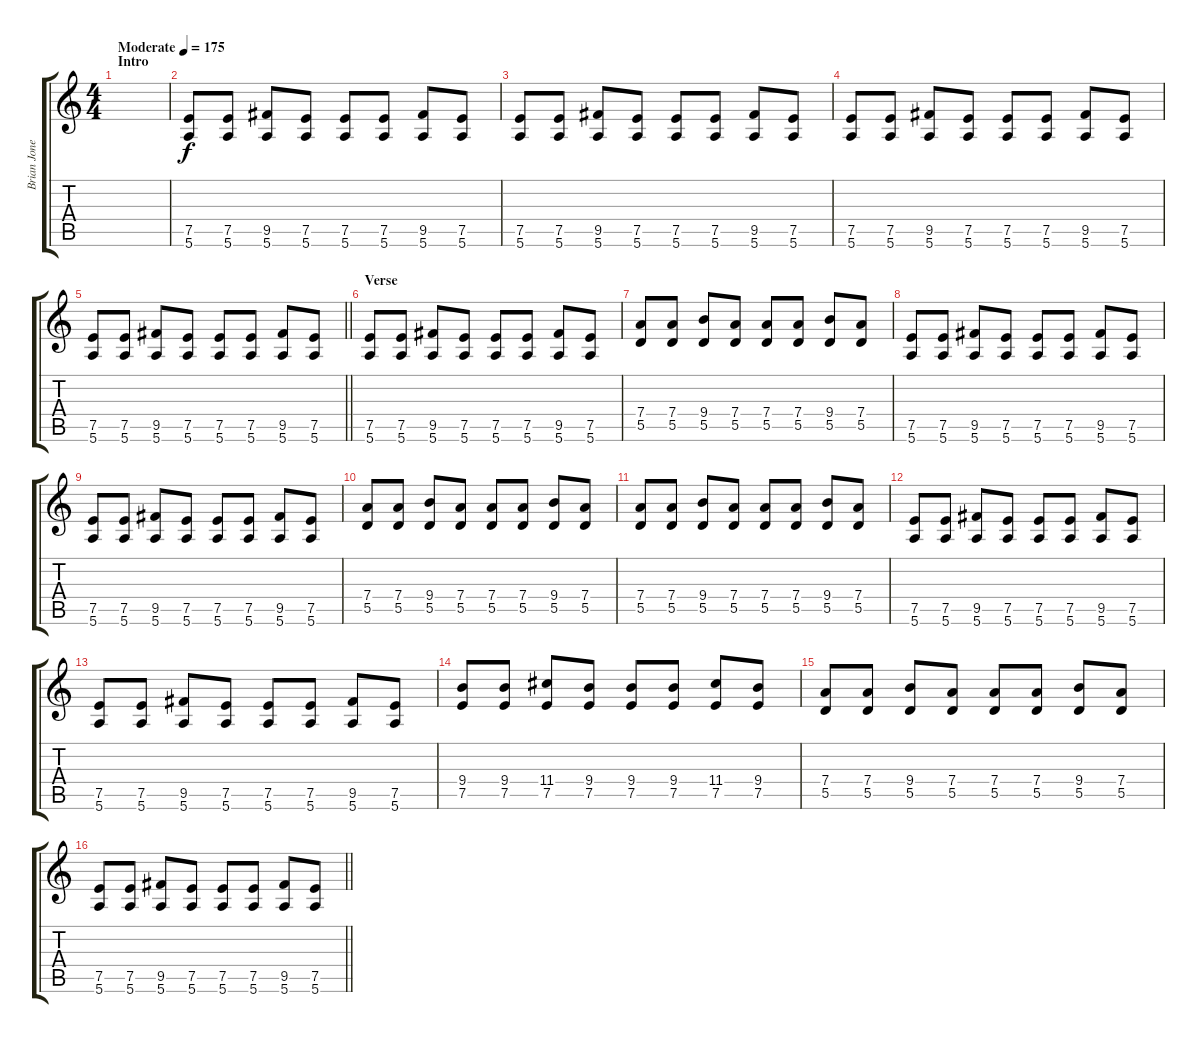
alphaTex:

\track ("Brian Jones" "Brian Jone") {instrument electricguitarmuted}
\staff {score tabs}
\tuning (E4 B3 G3 D3 A2 E2) {hide}
\ts (4 4)
\section ("" "Intro")
\tempo (175 "Moderate")
\clef g2
\ks c
|
(7.5 5.6).8 (7.5 5.6).8 (9.5 5.6).8 (7.5 5.6).8 (7.5 5.6).8 (7.5 5.6).8 (9.5 5.6).8 (7.5 5.6).8 |
(7.5 5.6).8 (7.5 5.6).8 (9.5 5.6).8 (7.5 5.6).8 (7.5 5.6).8 (7.5 5.6).8 (9.5 5.6).8 (7.5 5.6).8 |
(7.5 5.6).8 (7.5 5.6).8 (9.5 5.6).8 (7.5 5.6).8 (7.5 5.6).8 (7.5 5.6).8 (9.5 5.6).8 (7.5 5.6).8 |
\barLineRight lightlight
(7.5 5.6).8 (7.5 5.6).8 (9.5 5.6).8 (7.5 5.6).8 (7.5 5.6).8 (7.5 5.6).8 (9.5 5.6).8 (7.5 5.6).8 |
\section ("" "Verse")
(7.5 5.6).8 (7.5 5.6).8 (9.5 5.6).8 (7.5 5.6).8 (7.5 5.6).8 (7.5 5.6).8 (9.5 5.6).8 (7.5 5.6).8 |
(7.4 5.5).8 (7.4 5.5).8 (9.4 5.5).8 (7.4 5.5).8 (7.4 5.5).8 (7.4 5.5).8 (9.4 5.5).8 (7.4 5.5).8 |
(7.5 5.6).8 (7.5 5.6).8 (9.5 5.6).8 (7.5 5.6).8 (7.5 5.6).8 (7.5 5.6).8 (9.5 5.6).8 (7.5 5.6).8 |
(7.5 5.6).8 (7.5 5.6).8 (9.5 5.6).8 (7.5 5.6).8 (7.5 5.6).8 (7.5 5.6).8 (9.5 5.6).8 (7.5 5.6).8 |
(7.4 5.5).8 (7.4 5.5).8 (9.4 5.5).8 (7.4 5.5).8 (7.4 5.5).8 (7.4 5.5).8 (9.4 5.5).8 (7.4 5.5).8 |
(7.4 5.5).8 (7.4 5.5).8 (9.4 5.5).8 (7.4 5.5).8 (7.4 5.5).8 (7.4 5.5).8 (9.4 5.5).8 (7.4 5.5).8 |
(7.5 5.6).8 (7.5 5.6).8 (9.5 5.6).8 (7.5 5.6).8 (7.5 5.6).8 (7.5 5.6).8 (9.5 5.6).8 (7.5 5.6).8 |
(7.5 5.6).8 (7.5 5.6).8 (9.5 5.6).8 (7.5 5.6).8 (7.5 5.6).8 (7.5 5.6).8 (9.5 5.6).8 (7.5 5.6).8 |
(9.4 7.5).8 (9.4 7.5).8 (11.4 7.5).8 (9.4 7.5).8 (9.4 7.5).8 (9.4 7.5).8 (11.4 7.5).8 (9.4 7.5).8 |
(7.4 5.5).8 (7.4 5.5).8 (9.4 5.5).8 (7.4 5.5).8 (7.4 5.5).8 (7.4 5.5).8 (9.4 5.5).8 (7.4 5.5).8 |
\barLineRight lightlight
(7.5 5.6).8 (7.5 5.6).8 (9.5 5.6).8 (7.5 5.6).8 (7.5 5.6).8 (7.5 5.6).8 (9.5 5.6).8 (7.5 5.6).8
